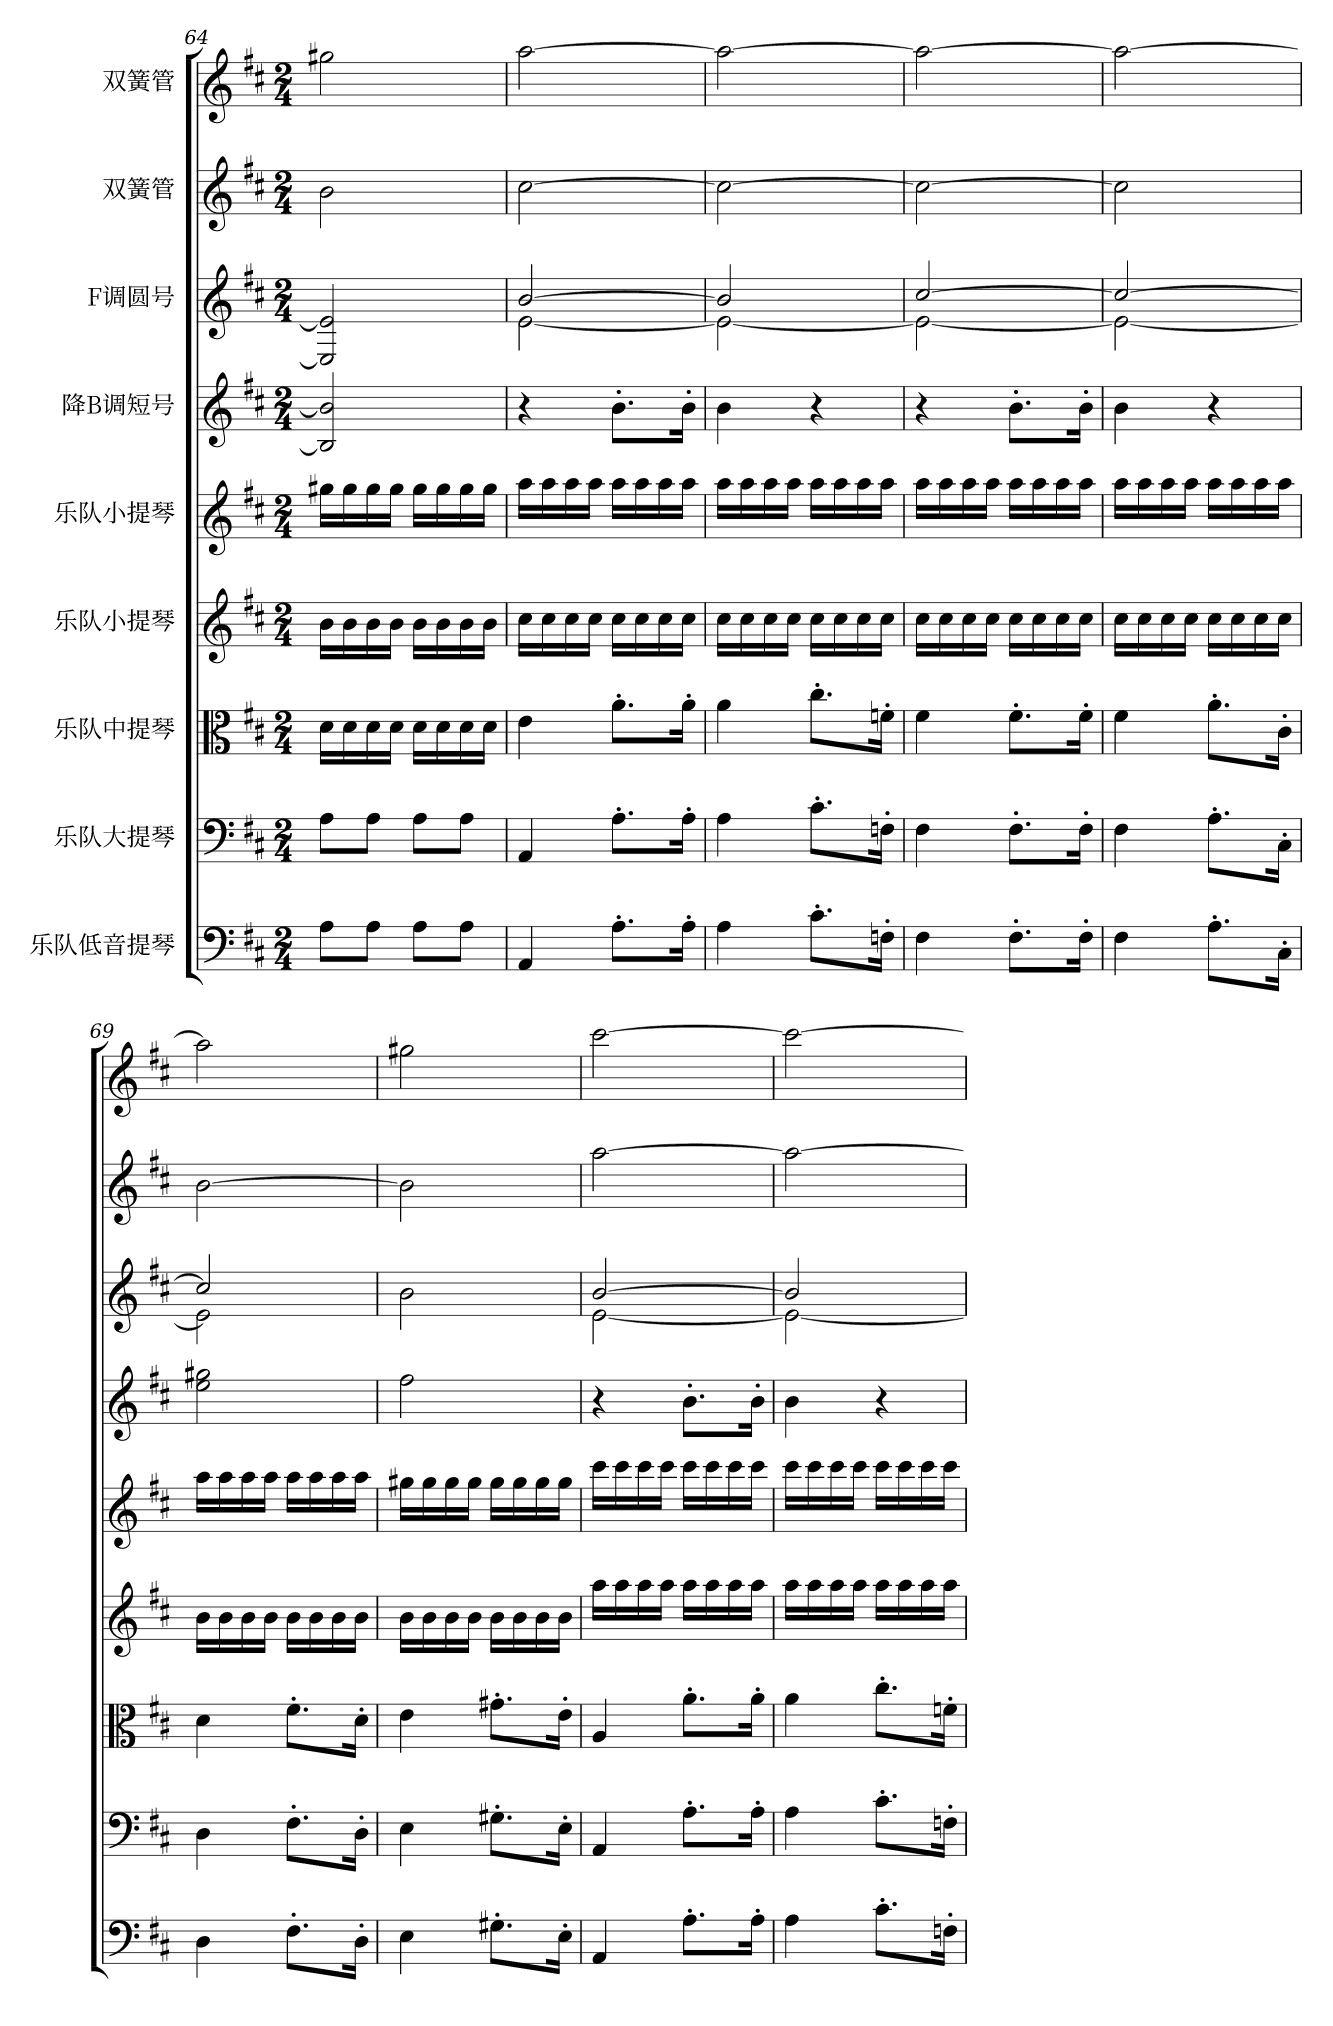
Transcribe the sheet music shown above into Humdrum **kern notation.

**kern	**kern	**kern	**kern	**kern	**kern	**kern	**kern	**kern
*part9	*part8	*part7	*part6	*part5	*part4	*part3	*part2	*part1
*staff9	*staff8	*staff7	*staff6	*staff5	*staff4	*staff3	*staff2	*staff1
*I"乐队低音提琴	*I"乐队大提琴	*I"乐队中提琴	*I"乐队小提琴	*I"乐队小提琴	*I"降B调短号	*I"F调圆号	*I"双簧管	*I"双簧管
*clefF4	*clefF4	*clefC3	*clefG2	*clefG2	*clefG2	*clefG2	*clefG2	*clefG2
*ITrd7c12	*	*	*	*	*ITrd1c2	*ITrd4c7	*	*
*k[f#c#]	*k[f#c#]	*k[f#c#]	*k[f#c#]	*k[f#c#]	*k[]	*k[f#]	*k[f#c#]	*k[f#c#]
*M2/4	*M2/4	*M2/4	*M2/4	*M2/4	*M2/4	*M2/4	*M2/4	*M2/4
=64	=64	=64	=64	=64	=64	=64	=64	=64
8AA\L	8A\L	16d\LL	16b\LL	16gg#X\LL	2A/] 2a/]	2AA/] 2A/]	2b\	2gg#X\
.	.	16d\	16b\	16gg#\	.	.	.	.
8AA\J	8A\J	16d\	16b\	16gg#\	.	.	.	.
.	.	16d\JJ	16b\JJ	16gg#\JJ	.	.	.	.
8AA\L	8A\L	16d\LL	16b\LL	16gg#\LL	.	.	.	.
.	.	16d\	16b\	16gg#\	.	.	.	.
8AA\J	8A\J	16d\	16b\	16gg#\	.	.	.	.
.	.	16d\JJ	16b\JJ	16gg#\JJ	.	.	.	.
!!LO:PB:g=z
=65	=65	=65	=65	=65	=65	=65	=65	=65
*	*	*	*	*	*	*^	*	*
4AAA/	4AA/	4e\	16cc#\LL	16aa\LL	4r	[2e/	[2A\	[2cc#\	[2aa\
.	.	.	16cc#\	16aa\	.	.	.	.	.
.	.	.	16cc#\	16aa\	.	.	.	.	.
.	.	.	16cc#\JJ	16aa\JJ	.	.	.	.	.
8.AA'\L	8.A'\L	8.a'\L	16cc#\LL	16aa\LL	8.a'\L	.	.	.	.
.	.	.	16cc#\	16aa\	.	.	.	.	.
.	.	.	16cc#\	16aa\	.	.	.	.	.
16AA'\Jk	16A'\Jk	16a'\Jk	16cc#\JJ	16aa\JJ	16a'\Jk	.	.	.	.
=66	=66	=66	=66	=66	=66	=66	=66	=66	=66
4AA\	4A\	4a\	16cc#\LL	16aa\LL	4a\	2e/]	2A\_	2cc#\_	2aa\_
.	.	.	16cc#\	16aa\	.	.	.	.	.
.	.	.	16cc#\	16aa\	.	.	.	.	.
.	.	.	16cc#\JJ	16aa\JJ	.	.	.	.	.
8.C#'\L	8.c#'\L	8.cc#'\L	16cc#\LL	16aa\LL	4r	.	.	.	.
.	.	.	16cc#\	16aa\	.	.	.	.	.
.	.	.	16cc#\	16aa\	.	.	.	.	.
16FFn'\Jk	16Fn'\Jk	16fn'\Jk	16cc#\JJ	16aa\JJ	.	.	.	.	.
=67	=67	=67	=67	=67	=67	=67	=67	=67	=67
4FF#\	4F#\	4f#\	16cc#\LL	16aa\LL	4r	[2f#/	2A\_	2cc#\_	2aa\_
.	.	.	16cc#\	16aa\	.	.	.	.	.
.	.	.	16cc#\	16aa\	.	.	.	.	.
.	.	.	16cc#\JJ	16aa\JJ	.	.	.	.	.
8.FF#'\L	8.F#'\L	8.f#'\L	16cc#\LL	16aa\LL	8.a'\L	.	.	.	.
.	.	.	16cc#\	16aa\	.	.	.	.	.
.	.	.	16cc#\	16aa\	.	.	.	.	.
16FF#'\Jk	16F#'\Jk	16f#'\Jk	16cc#\JJ	16aa\JJ	16a'\Jk	.	.	.	.
!!LO:PB:g=z
=68	=68	=68	=68	=68	=68	=68	=68	=68	=68
4FF#\	4F#\	4f#\	16cc#\LL	16aa\LL	4a\	2f#/_	2A\_	2cc#\]	2aa\_
.	.	.	16cc#\	16aa\	.	.	.	.	.
.	.	.	16cc#\	16aa\	.	.	.	.	.
.	.	.	16cc#\JJ	16aa\JJ	.	.	.	.	.
8.AA'\L	8.A'\L	8.a'\L	16cc#\LL	16aa\LL	4r	.	.	.	.
.	.	.	16cc#\	16aa\	.	.	.	.	.
.	.	.	16cc#\	16aa\	.	.	.	.	.
16CC#'\Jk	16C#'\Jk	16c#'\Jk	16cc#\JJ	16aa\JJ	.	.	.	.	.
=69	=69	=69	=69	=69	=69	=69	=69	=69	=69
4DD\	4D\	4d\	16b\LL	16aa\LL	2dd\ 2ff#X\	2f#/]	2A\]	[2b\	2aa\]
.	.	.	16b\	16aa\	.	.	.	.	.
.	.	.	16b\	16aa\	.	.	.	.	.
.	.	.	16b\JJ	16aa\JJ	.	.	.	.	.
8.FF#'\L	8.F#'\L	8.f#'\L	16b\LL	16aa\LL	.	.	.	.	.
.	.	.	16b\	16aa\	.	.	.	.	.
.	.	.	16b\	16aa\	.	.	.	.	.
16DD'\Jk	16D'\Jk	16d'\Jk	16b\JJ	16aa\JJ	.	.	.	.	.
*	*	*	*	*	*	*v	*v	*	*
=70	=70	=70	=70	=70	=70	=70	=70	=70
4EE\	4E\	4e\	16b\LL	16gg#X\LL	2ee\	2e\	2b\]	2gg#X\
.	.	.	16b\	16gg#\	.	.	.	.
.	.	.	16b\	16gg#\	.	.	.	.
.	.	.	16b\JJ	16gg#\JJ	.	.	.	.
8.GG#X'\L	8.G#X'\L	8.g#X'\L	16b\LL	16gg#\LL	.	.	.	.
.	.	.	16b\	16gg#\	.	.	.	.
.	.	.	16b\	16gg#\	.	.	.	.
16EE'\Jk	16E'\Jk	16e'\Jk	16b\JJ	16gg#\JJ	.	.	.	.
!!LO:PB:g=z
=71	=71	=71	=71	=71	=71	=71	=71	=71
*	*	*	*	*	*	*^	*	*
4AAA/	4AA/	4A/	16aa\LL	16ccc#\LL	4r	[2e/	[2A\	[2aa\	[2ccc#\
.	.	.	16aa\	16ccc#\	.	.	.	.	.
.	.	.	16aa\	16ccc#\	.	.	.	.	.
.	.	.	16aa\JJ	16ccc#\JJ	.	.	.	.	.
8.AA'\L	8.A'\L	8.a'\L	16aa\LL	16ccc#\LL	8.a'\L	.	.	.	.
.	.	.	16aa\	16ccc#\	.	.	.	.	.
.	.	.	16aa\	16ccc#\	.	.	.	.	.
16AA'\Jk	16A'\Jk	16a'\Jk	16aa\JJ	16ccc#\JJ	16a'\Jk	.	.	.	.
=72	=72	=72	=72	=72	=72	=72	=72	=72	=72
4AA\	4A\	4a\	16aa\LL	16ccc#\LL	4a\	2e/]	2A\_	2aa\_	2ccc#\_
.	.	.	16aa\	16ccc#\	.	.	.	.	.
.	.	.	16aa\	16ccc#\	.	.	.	.	.
.	.	.	16aa\JJ	16ccc#\JJ	.	.	.	.	.
8.C#'\L	8.c#'\L	8.cc#'\L	16aa\LL	16ccc#\LL	4r	.	.	.	.
.	.	.	16aa\	16ccc#\	.	.	.	.	.
.	.	.	16aa\	16ccc#\	.	.	.	.	.
16FFn'\Jk	16Fn'\Jk	16fn'\Jk	16aa\JJ	16ccc#\JJ	.	.	.	.	.
*	*	*	*	*	*	*v	*v	*	*
=	=	=	=	=	=	=	=	=
*-	*-	*-	*-	*-	*-	*-	*-	*-
